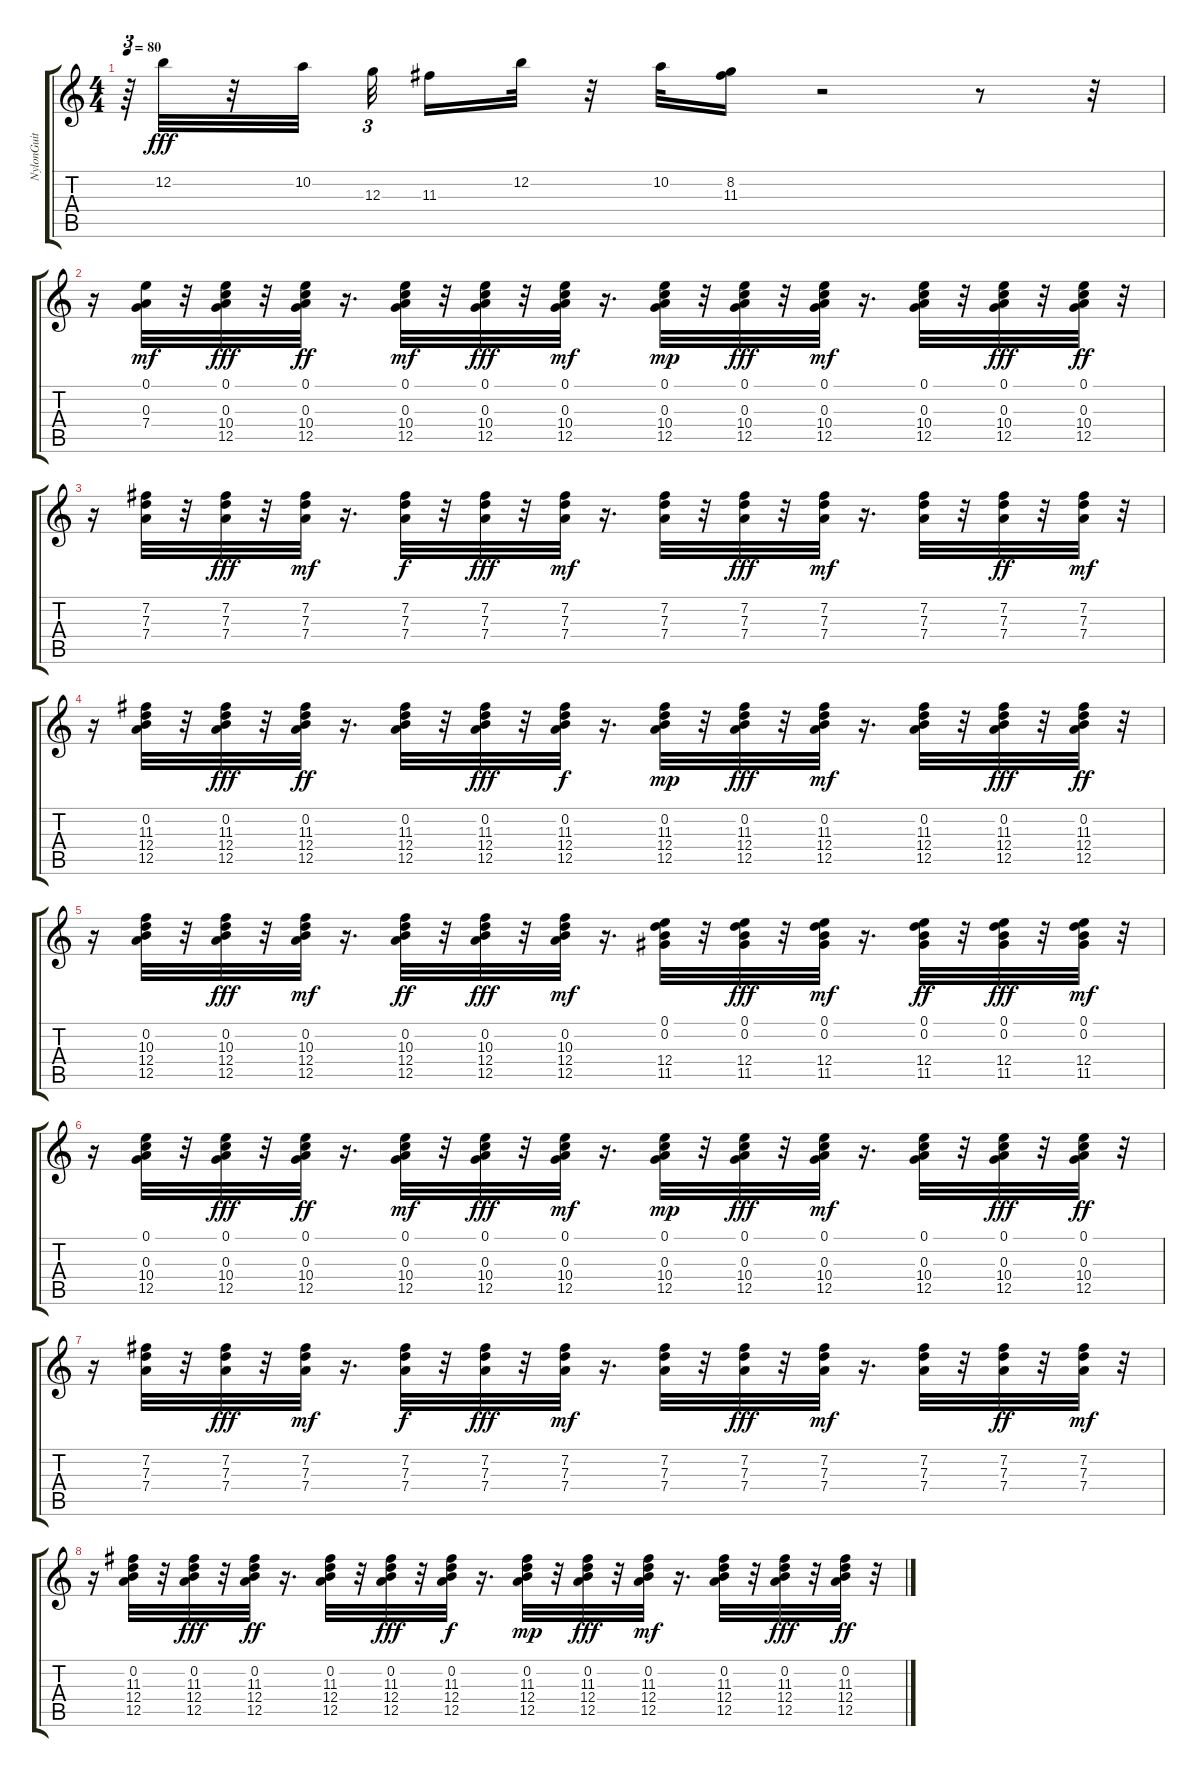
\track ("NylonGuit" "NylonGuit") {instrument acousticguitarnylon}
\staff {score tabs}
\tuning (E4 B3 G3 D3 A2 E2) {hide}
\ts (4 4)
\tempo 80
\clef g2
\ks c
r.64{tu (3 2) dy fff} 12.2.32 r.32 10.2.32{beam splitsecondary} 12.3.32{tu (3 2) beam splitsecondary} 11.3.16 12.2.32 r.32 10.2.32 (8.2 11.3).16 r.2 r.8 r.32 |
r.16 (0.1 0.3 7.4).32{dy mf volume 9} r.32 (0.1 0.3 10.4 12.5).32{dy fff} r.32 (0.1 0.3 10.4 12.5).32{dy ff} r.16{d} (0.1 0.3 10.4 12.5).32{dy mf} r.32 (0.1 0.3 10.4 12.5).32{dy fff} r.32 (0.1 0.3 10.4 12.5).32{dy mf} r.16{d} (0.1 0.3 10.4 12.5).32{dy mp} r.32 (0.1 0.3 10.4 12.5).32{dy fff} r.32 (0.1 0.3 10.4 12.5).32{dy mf} r.16{d} (0.1 0.3 10.4 12.5).32 r.32 (0.1 0.3 10.4 12.5).32{dy fff} r.32 (0.1 0.3 10.4 12.5).32{dy ff} r.32 |
r.16 (7.2 7.3 7.4).32 r.32 (7.2 7.3 7.4).32{dy fff} r.32 (7.2 7.3 7.4).32{dy mf} r.16{d} (7.2 7.3 7.4).32{dy f} r.32 (7.2 7.3 7.4).32{dy fff} r.32 (7.2 7.3 7.4).32{dy mf} r.16{d} (7.2 7.3 7.4).32 r.32 (7.2 7.3 7.4).32{dy fff} r.32 (7.2 7.3 7.4).32{dy mf} r.16{d} (7.2 7.3 7.4).32 r.32 (7.2 7.3 7.4).32{dy ff} r.32 (7.2 7.3 7.4).32{dy mf} r.32 |
r.16 (0.2 11.3 12.4 12.5).32 r.32 (0.2 11.3 12.4 12.5).32{dy fff} r.32 (0.2 11.3 12.4 12.5).32{dy ff} r.16{d} (0.2 11.3 12.4 12.5).32 r.32 (0.2 11.3 12.4 12.5).32{dy fff} r.32 (0.2 11.3 12.4 12.5).32{dy f} r.16{d} (0.2 11.3 12.4 12.5).32{dy mp} r.32 (0.2 11.3 12.4 12.5).32{dy fff} r.32 (0.2 11.3 12.4 12.5).32{dy mf} r.16{d} (0.2 11.3 12.4 12.5).32 r.32 (0.2 11.3 12.4 12.5).32{dy fff} r.32 (0.2 11.3 12.4 12.5).32{dy ff} r.32 |
r.16 (0.2 10.3 12.4 12.5).32 r.32 (0.2 10.3 12.4 12.5).32{dy fff} r.32 (0.2 10.3 12.4 12.5).32{dy mf} r.16{d} (0.2 10.3 12.4 12.5).32{dy ff} r.32 (0.2 10.3 12.4 12.5).32{dy fff} r.32 (0.2 10.3 12.4 12.5).32{dy mf} r.16{d} (0.1 0.2 12.4 11.5).32 r.32 (0.1 0.2 12.4 11.5).32{dy fff} r.32 (0.1 0.2 12.4 11.5).32{dy mf} r.16{d} (0.1 0.2 12.4 11.5).32{dy ff} r.32 (0.1 0.2 12.4 11.5).32{dy fff} r.32 (0.1 0.2 12.4 11.5).32{dy mf} r.32 |
r.16 (0.1 0.3 10.4 12.5).32 r.32 (0.1 0.3 10.4 12.5).32{dy fff} r.32 (0.1 0.3 10.4 12.5).32{dy ff} r.16{d} (0.1 0.3 10.4 12.5).32{dy mf} r.32 (0.1 0.3 10.4 12.5).32{dy fff} r.32 (0.1 0.3 10.4 12.5).32{dy mf} r.16{d} (0.1 0.3 10.4 12.5).32{dy mp} r.32 (0.1 0.3 10.4 12.5).32{dy fff} r.32 (0.1 0.3 10.4 12.5).32{dy mf} r.16{d} (0.1 0.3 10.4 12.5).32 r.32 (0.1 0.3 10.4 12.5).32{dy fff} r.32 (0.1 0.3 10.4 12.5).32{dy ff} r.32 |
r.16 (7.2 7.3 7.4).32 r.32 (7.2 7.3 7.4).32{dy fff} r.32 (7.2 7.3 7.4).32{dy mf} r.16{d} (7.2 7.3 7.4).32{dy f} r.32 (7.2 7.3 7.4).32{dy fff} r.32 (7.2 7.3 7.4).32{dy mf} r.16{d} (7.2 7.3 7.4).32 r.32 (7.2 7.3 7.4).32{dy fff} r.32 (7.2 7.3 7.4).32{dy mf} r.16{d} (7.2 7.3 7.4).32 r.32 (7.2 7.3 7.4).32{dy ff} r.32 (7.2 7.3 7.4).32{dy mf} r.32 |
r.16 (0.2 11.3 12.4 12.5).32 r.32 (0.2 11.3 12.4 12.5).32{dy fff} r.32 (0.2 11.3 12.4 12.5).32{dy ff} r.16{d} (0.2 11.3 12.4 12.5).32 r.32 (0.2 11.3 12.4 12.5).32{dy fff} r.32 (0.2 11.3 12.4 12.5).32{dy f} r.16{d} (0.2 11.3 12.4 12.5).32{dy mp} r.32 (0.2 11.3 12.4 12.5).32{dy fff} r.32 (0.2 11.3 12.4 12.5).32{dy mf} r.16{d} (0.2 11.3 12.4 12.5).32 r.32 (0.2 11.3 12.4 12.5).32{dy fff} r.32 (0.2 11.3 12.4 12.5).32{dy ff} r.32
